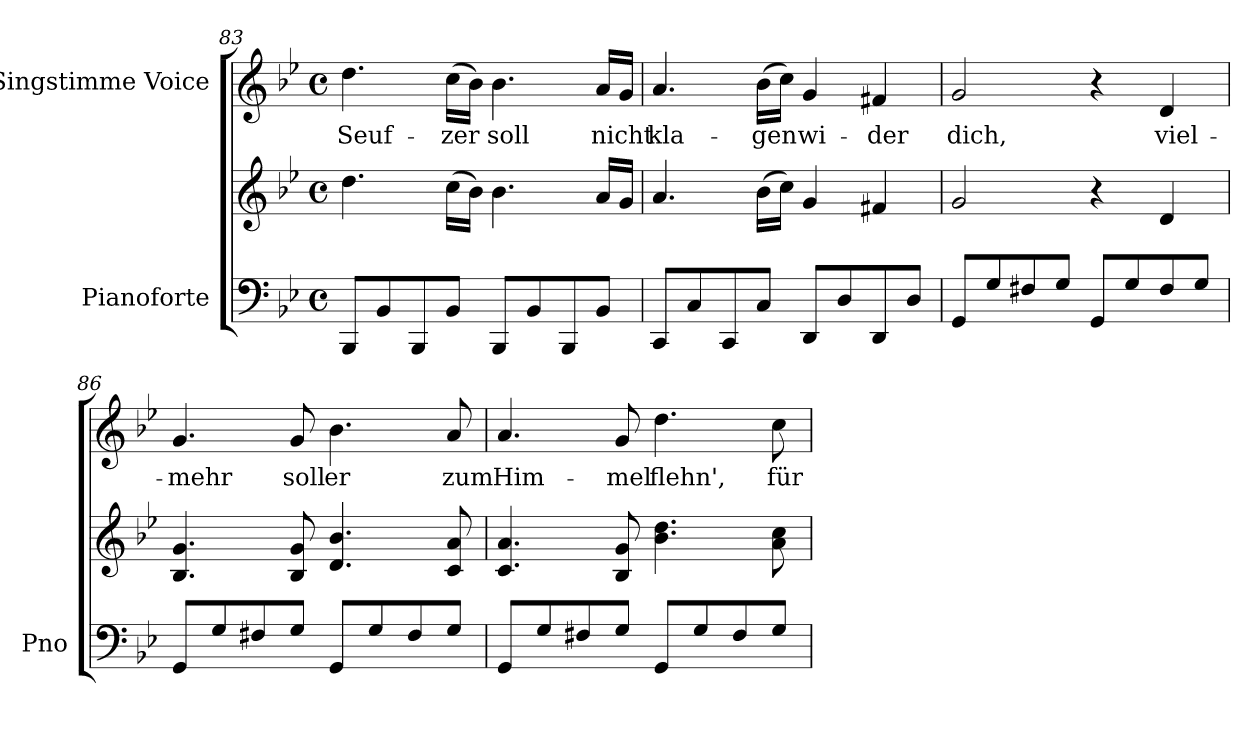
**kern	**kern	**kern	**text
*part2	*part2	*part1	*part1
*staff3	*staff2	*staff1	*staff1
*I"Pianoforte	*	*I"Singstimme Voice	*
*I'Pno	*	*	*
*clefF4	*clefG2	*clefG2	*
*k[b-e-]	*k[b-e-]	*k[b-e-]	*
*M4/4	*M4/4	*M4/4	*
*met(c)	*met(c)	*met(c)	*
=83	=83	=83	=83
8BBB-/L	4.dd\	4.dd\	Seuf-
8BB-/	.	.	.
8BBB-/	.	.	.
8BB-/J	(16cc\LL	(16cc\LL	-zer
.	16b-\JJ)	16b-\JJ)	.
8BBB-/L	4.b-\	4.b-\	soll
8BB-/	.	.	.
8BBB-/	.	.	.
8BB-/J	16a/LL	16a/LL	nicht
.	16g/JJ	16g/JJ	.
=84	=84	=84	=84
8CC/L	4.a/	4.a/	kla-
8C/	.	.	.
8CC/	.	.	.
8C/J	(16b-\LL	(16b-\LL	-gen
.	16cc\JJ)	16cc\JJ)	.
8DD/L	4g/	4g/	wi-
8D/	.	.	.
8DD/	4f#X/	4f#X/	-der
8D/J	.	.	.
=85	=85	=85	=85
8GG/L	2g/	2g/	dich,
8G/	.	.	.
8F#X/	.	.	.
8G/J	.	.	.
8GG/L	4r	4r	.
8G/	.	.	.
8F#/	4d/	4d/	viel-
8G/J	.	.	.
=86	=86	=86	=86
8GG/L	4.B-/ 4.g/	4.g/	-mehr
8G/	.	.	.
8F#X/	.	.	.
8G/J	8B-/ 8g/	8g/	soll
8GG/L	4.d/ 4.b-/	4.b-\	er
8G/	.	.	.
8F#/	.	.	.
8G/J	8c/ 8a/	8a/	zum
=87	=87	=87	=87
8GG/L	4.c/ 4.a/	4.a/	Him-
8G/	.	.	.
8F#X/	.	.	.
8G/J	8B-/ 8g/	8g/	-mel
8GG/L	4.b-\ 4.dd\	4.dd\	flehn',
8G/	.	.	.
8F#/	.	.	.
8G/J	8a\ 8cc\	8cc\	für
=	=	=	=
*-	*-	*-	*-
